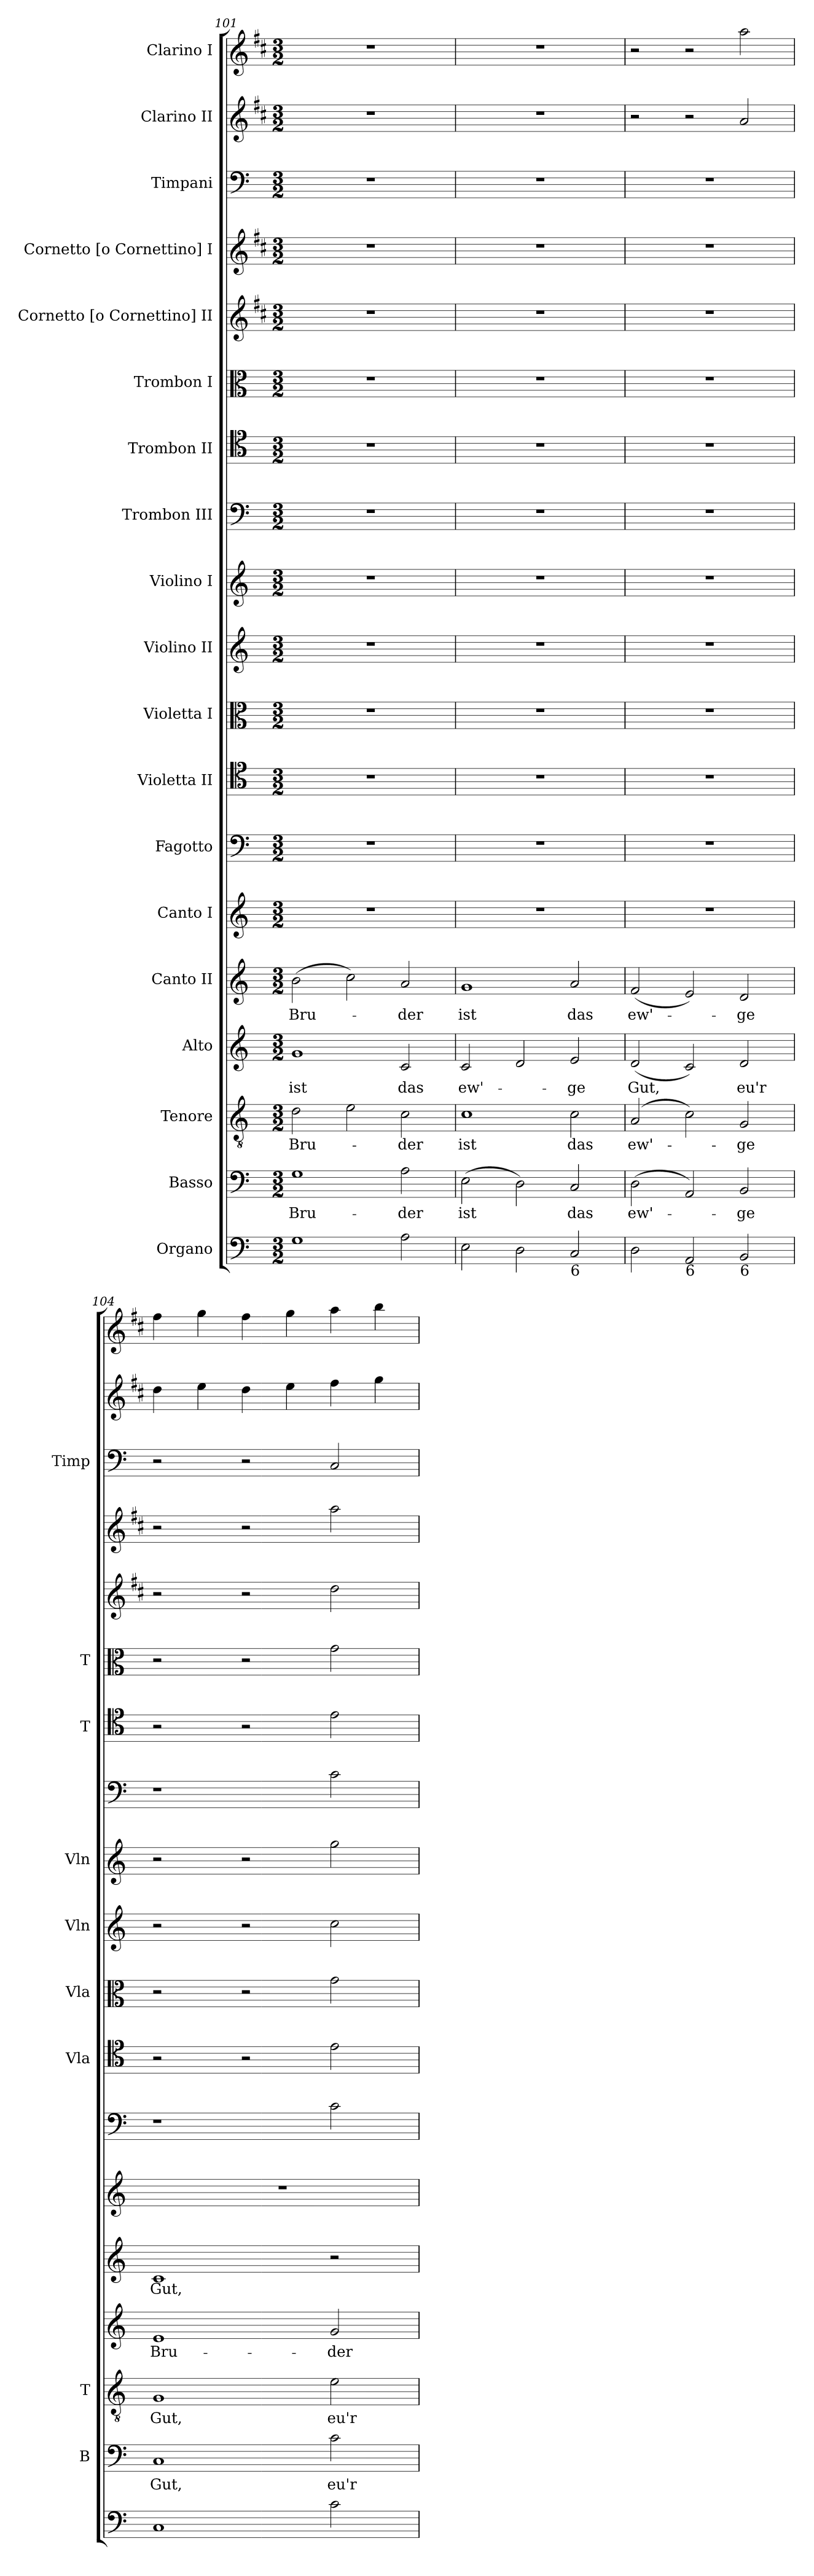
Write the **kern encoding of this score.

**kern	**kern	**text	**kern	**text	**kern	**text	**kern	**text	**kern	**kern	**kern	**kern	**kern	**kern	**kern	**kern	**kern	**kern	**kern	**kern	**kern	**kern
*part19	*part18	*part18	*part17	*part17	*part16	*part16	*part15	*part15	*part14	*part13	*part12	*part11	*part10	*part9	*part8	*part7	*part6	*part5	*part4	*part3	*part2	*part1
*staff19	*staff18	*staff18	*staff17	*staff17	*staff16	*staff16	*staff15	*staff15	*staff14	*staff13	*staff12	*staff11	*staff10	*staff9	*staff8	*staff7	*staff6	*staff5	*staff4	*staff3	*staff2	*staff1
*I"Organo	*I"Basso	*	*I"Tenore	*	*I"Alto	*	*I"Canto II	*	*I"Canto I	*I"Fagotto	*I"Violetta II	*I"Violetta I	*I"Violino II	*I"Violino I	*I"Trombon III	*I"Trombon II	*I"Trombon I	*I"Cornetto [o Cornettino] II	*I"Cornetto [o Cornettino] I	*I"Timpani	*I"Clarino II	*I"Clarino I
*	*I'B	*	*I'T	*	*	*	*	*	*	*	*I'Vla	*I'Vla	*I'Vln	*I'Vln	*	*I'T	*I'T	*	*	*I'Timp	*	*
*clefF4	*clefF4	*	*clefGv2	*	*clefG2	*	*clefG2	*	*clefG2	*clefF4	*clefC4	*clefC3	*clefG2	*clefG2	*clefF4	*clefC4	*clefC3	*clefG2	*clefG2	*clefF4	*clefG2	*clefG2
*	*	*	*ITrd7c12	*	*	*	*	*	*	*	*	*	*	*	*	*	*	*ITrd1c2	*ITrd1c2	*	*ITrd1c2	*ITrd1c2
*k[]	*k[]	*	*k[]	*	*k[]	*	*k[]	*	*k[]	*k[]	*k[]	*k[]	*k[]	*k[]	*k[]	*k[]	*k[]	*k[]	*k[]	*k[]	*k[]	*k[]
*C:	*C:	*	*C:	*	*C:	*	*C:	*	*C:	*C:	*C:	*C:	*C:	*C:	*C:	*C:	*C:	*C:	*C:	*C:	*C:	*C:
*M3/2	*M3/2	*	*M3/2	*	*M3/2	*	*M3/2	*	*M3/2	*M3/2	*M3/2	*M3/2	*M3/2	*M3/2	*M3/2	*M3/2	*M3/2	*M3/2	*M3/2	*M3/2	*M3/2	*M3/2
=101	=101	=101	=101	=101	=101	=101	=101	=101	=101	=101	=101	=101	=101	=101	=101	=101	=101	=101	=101	=101	=101	=101
!	!	!LO:LY:b	!	!LO:LY:b	!	!LO:LY:b	!	!LO:LY:b	!LO:N:vis=1	!LO:N:vis=1	!LO:N:vis=1	!LO:N:vis=1	!LO:N:vis=1	!LO:N:vis=1	!LO:N:vis=1	!LO:N:vis=1	!LO:N:vis=1	!LO:N:vis=1	!LO:N:vis=1	!LO:N:vis=1	!LO:N:vis=1	!LO:N:vis=1
1G	1G	Bru-	2D\	Bru-	1g	ist	(>2b\	Bru-	1.r	1.r	1.r	1.r	1.r	1.r	1.r	1.r	1.r	1.r	1.r	1.r	1.r	1.r
.	.	.	2E\	.	.	.	2cc\)	.	.	.	.	.	.	.	.	.	.	.	.	.	.	.
!	!	!LO:LY:b	!	!LO:LY:b	!	!LO:LY:b	!	!LO:LY:b	!	!	!	!	!	!	!	!	!	!	!	!	!	!
2A\	2A\	-der	2C\	-der	2c/	das	2a/	-der	.	.	.	.	.	.	.	.	.	.	.	.	.	.
=102	=102	=102	=102	=102	=102	=102	=102	=102	=102	=102	=102	=102	=102	=102	=102	=102	=102	=102	=102	=102	=102	=102
!	!	!LO:LY:b	!	!LO:LY:b	!	!LO:LY:b	!	!LO:LY:b	!LO:N:vis=1	!LO:N:vis=1	!LO:N:vis=1	!LO:N:vis=1	!LO:N:vis=1	!LO:N:vis=1	!LO:N:vis=1	!LO:N:vis=1	!LO:N:vis=1	!LO:N:vis=1	!LO:N:vis=1	!LO:N:vis=1	!LO:N:vis=1	!LO:N:vis=1
2E\	(>2E\	ist	1C	ist	2c/	ew'-	1g	ist	1.r	1.r	1.r	1.r	1.r	1.r	1.r	1.r	1.r	1.r	1.r	1.r	1.r	1.r
2D\	2D\)	.	.	.	2d/	.	.	.	.	.	.	.	.	.	.	.	.	.	.	.	.	.
!LO:TX:b:t=6	!	!	!	!	!	!	!	!	!	!	!	!	!	!	!	!	!	!	!	!	!	!
!	!	!LO:LY:b	!	!LO:LY:b	!	!LO:LY:b	!	!LO:LY:b	!	!	!	!	!	!	!	!	!	!	!	!	!	!
2C/	2C/	das	2C\	das	2e/	-ge	2a/	das	.	.	.	.	.	.	.	.	.	.	.	.	.	.
=103	=103	=103	=103	=103	=103	=103	=103	=103	=103	=103	=103	=103	=103	=103	=103	=103	=103	=103	=103	=103	=103	=103
!	!	!LO:LY:b	!	!LO:LY:b	!	!LO:LY:b	!	!LO:LY:b	!LO:N:vis=1	!LO:N:vis=1	!LO:N:vis=1	!LO:N:vis=1	!LO:N:vis=1	!LO:N:vis=1	!LO:N:vis=1	!LO:N:vis=1	!LO:N:vis=1	!LO:N:vis=1	!LO:N:vis=1	!LO:N:vis=1	!	!
2D\	(>2D\	ew'-	(<2AA/	ew'-	(<2d/	Gut,	(<2f/	ew'-	1.r	1.r	1.r	1.r	1.r	1.r	1.r	1.r	1.r	1.r	1.r	1.r	2r	2r
!LO:TX:b:t=6	!	!	!	!	!	!	!	!	!	!	!	!	!	!	!	!	!	!	!	!	!	!
2AA/	2AA/)	.	2C\)	.	2c/)	.	2e/)	.	.	.	.	.	.	.	.	.	.	.	.	.	2r	2r
!LO:TX:b:t=6	!	!	!	!	!	!	!	!	!	!	!	!	!	!	!	!	!	!	!	!	!	!
!	!	!LO:LY:b	!	!LO:LY:b	!	!LO:LY:b	!	!LO:LY:b	!	!	!	!	!	!	!	!	!	!	!	!	!	!
2BB/	2BB/	-ge	2GG/	-ge	2d/	eu'r	2d/	-ge	.	.	.	.	.	.	.	.	.	.	.	.	2g/	2gg\
=104	=104	=104	=104	=104	=104	=104	=104	=104	=104	=104	=104	=104	=104	=104	=104	=104	=104	=104	=104	=104	=104	=104
!	!	!LO:LY:b	!	!LO:LY:b	!	!LO:LY:b	!	!LO:LY:b	!LO:N:vis=1	!	!	!	!	!	!	!	!	!	!	!	!	!
1C	1C	Gut,	1GG	Gut,	1e	Bru-	1c	Gut,	1.r	1r	2r	2r	2r	2r	1r	2r	2r	2r	2r	2r	4cc\	4ee\
.	.	.	.	.	.	.	.	.	.	.	.	.	.	.	.	.	.	.	.	.	4dd\	4ff\
.	.	.	.	.	.	.	.	.	.	.	2r	2r	2r	2r	.	2r	2r	2r	2r	2r	4cc\	4ee\
.	.	.	.	.	.	.	.	.	.	.	.	.	.	.	.	.	.	.	.	.	4dd\	4ff\
!	!	!LO:LY:b	!	!LO:LY:b	!	!LO:LY:b	!	!	!	!	!	!	!	!	!	!	!	!	!	!	!	!
2c\	2c\	eu'r	2E\	eu'r	2g/	-der	2r	.	.	2c\	2e\	2g\	2cc\	2gg\	2c\	2e\	2g\	2cc\	2gg\	2C/	4ee\	4gg\
.	.	.	.	.	.	.	.	.	.	.	.	.	.	.	.	.	.	.	.	.	4ff\	4aa\
=	=	=	=	=	=	=	=	=	=	=	=	=	=	=	=	=	=	=	=	=	=	=
*-	*-	*-	*-	*-	*-	*-	*-	*-	*-	*-	*-	*-	*-	*-	*-	*-	*-	*-	*-	*-	*-	*-
